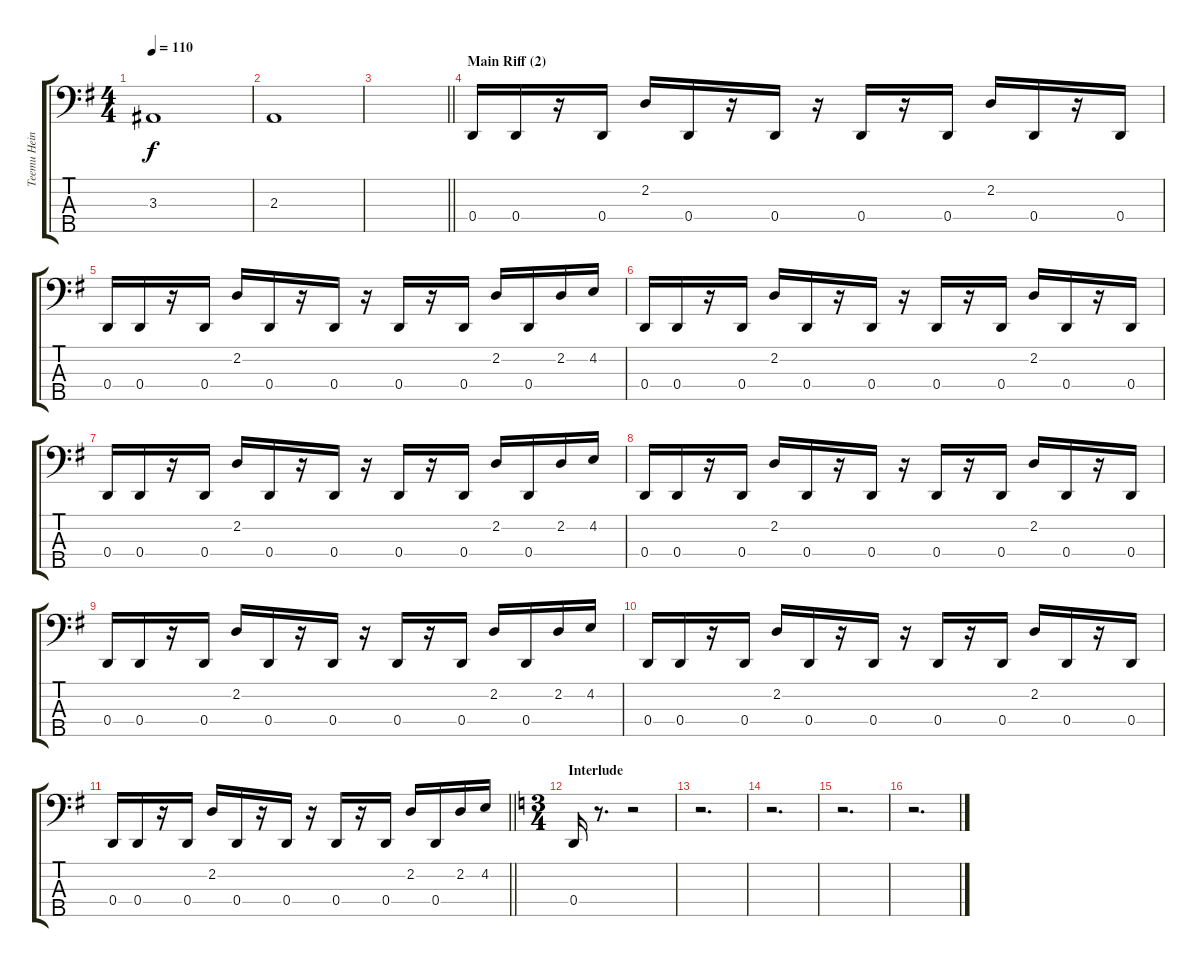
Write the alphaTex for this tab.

\track ("Teemu Heinola (bass)" "Teemu Hein") {instrument electricbasspick}
\staff {score tabs}
\tuning (F2 C2 G1 D1 A0) {hide}
\ts (4 4)
\tempo 110
\clef f4
\ks eminor
3.3.1{dy f} |
2.3.1 |
\barLineRight lightlight
|
\section ("" "Main Riff (2)")
0.4.16 0.4.16 r.16 0.4.16 2.2.16 0.4.16 r.16 0.4.16 r.16 0.4.16 r.16 0.4.16 2.2.16 0.4.16 r.16 0.4.16 |
0.4.16 0.4.16 r.16 0.4.16 2.2.16 0.4.16 r.16 0.4.16 r.16 0.4.16 r.16 0.4.16 2.2.16 0.4.16 2.2.16 4.2.16 |
0.4.16 0.4.16 r.16 0.4.16 2.2.16 0.4.16 r.16 0.4.16 r.16 0.4.16 r.16 0.4.16 2.2.16 0.4.16 r.16 0.4.16 |
0.4.16 0.4.16 r.16 0.4.16 2.2.16 0.4.16 r.16 0.4.16 r.16 0.4.16 r.16 0.4.16 2.2.16 0.4.16 2.2.16 4.2.16 |
0.4.16 0.4.16 r.16 0.4.16 2.2.16 0.4.16 r.16 0.4.16 r.16 0.4.16 r.16 0.4.16 2.2.16 0.4.16 r.16 0.4.16 |
0.4.16 0.4.16 r.16 0.4.16 2.2.16 0.4.16 r.16 0.4.16 r.16 0.4.16 r.16 0.4.16 2.2.16 0.4.16 2.2.16 4.2.16 |
0.4.16 0.4.16 r.16 0.4.16 2.2.16 0.4.16 r.16 0.4.16 r.16 0.4.16 r.16 0.4.16 2.2.16 0.4.16 r.16 0.4.16 |
\barLineRight lightlight
0.4.16 0.4.16 r.16 0.4.16 2.2.16 0.4.16 r.16 0.4.16 r.16 0.4.16 r.16 0.4.16 2.2.16 0.4.16 2.2.16 4.2.16 |
\ts (3 4)
\section ("" "Interlude")
\ks aminor
0.4.16 r.8{d} r.2 |
r.2{d} |
r.2{d} |
r.2{d} |
r.2{d}
